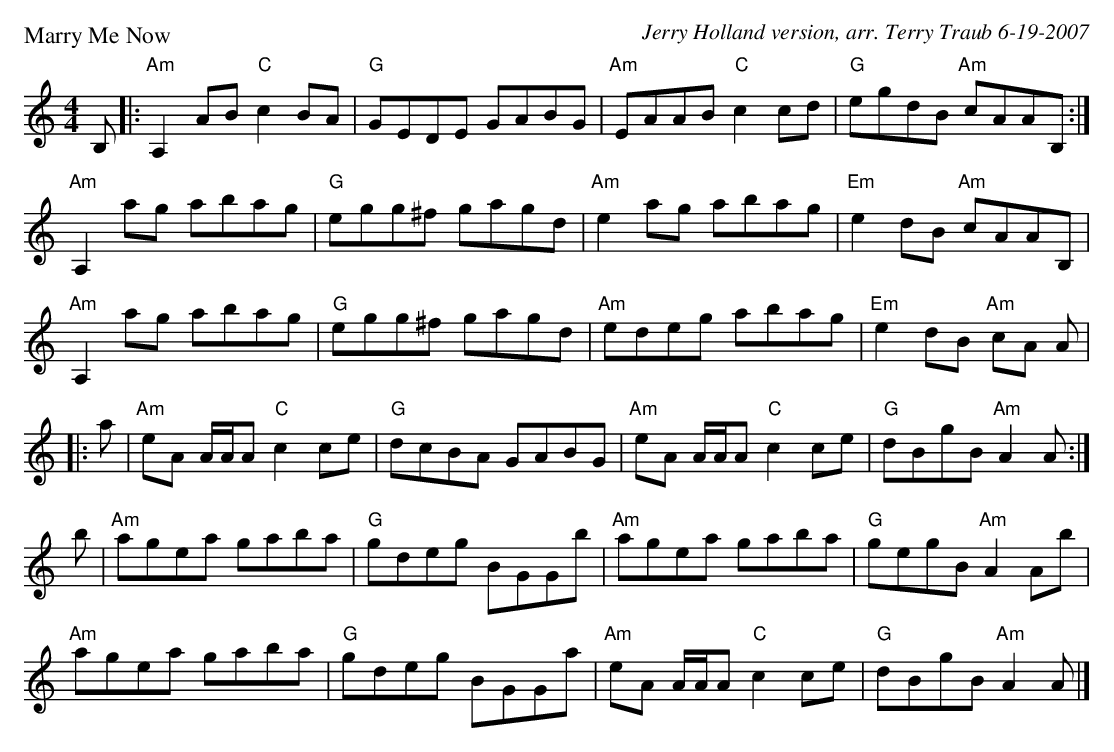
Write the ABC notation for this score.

X:1
P: Marry Me Now
C: Jerry Holland version, arr. Terry Traub 6-19-2007
M: 4/4
K: Am
L: 1/8
B, |: "Am"A,2 AB "C"c2 BA|"G"GEDE GABG|"Am"EAAB "C"c2 cd|"G"egdB "Am"cAAB, :|
"Am"A,2 ag abag|"G"egg^f gagd|"Am"e2 ag abag|"Em"e2 dB "Am"cAAB,|
"Am"A,2 ag abag|"G"egg^f gagd|"Am"edeg abag|"Em"e2 dB "Am"cA A|
|: a|"Am"eA A/A/A "C"c2 ce|"G"dcBA GABG|"Am"eA A/A/A "C"c2 ce |"G"dBgB "Am"A2 A :|
b|"Am"agea gaba|"G"gdeg BGGb|"Am"agea gaba|"G"gegB "Am"A2 Ab|
"Am"agea gaba|"G"gdeg BGGa|"Am"eA A/A/A "C"c2 ce |"G"dBgB "Am"A2 A |]
